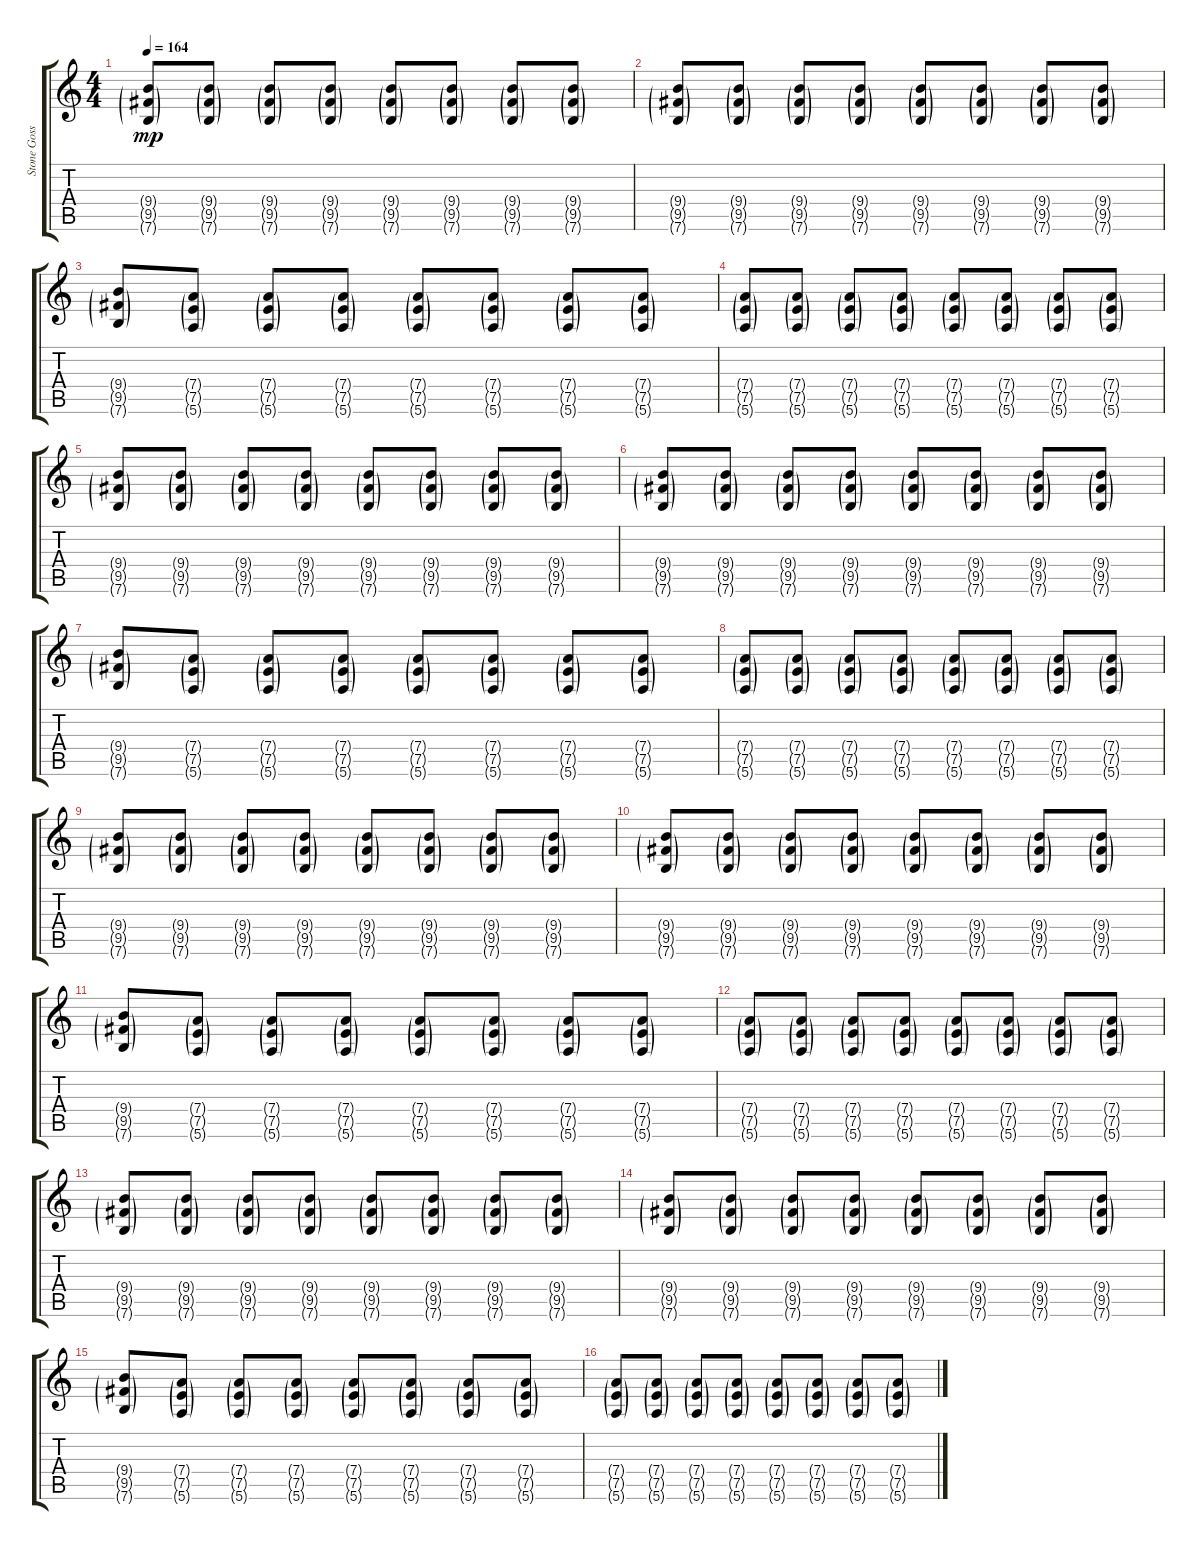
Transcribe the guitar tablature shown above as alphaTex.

\track ("Stone Gossard" "Stone Goss") {instrument overdrivenguitar}
\staff {score tabs}
\tuning (E4 B3 G3 D3 A2 E2) {hide}
\ts (4 4)
\tempo 164
\clef g2
\ks c
(9.4{g} 9.5{g} 7.6{g}).8{dy mp} (9.4{g} 9.5{g} 7.6{g}).8 (9.4{g} 9.5{g} 7.6{g}).8 (9.4{g} 9.5{g} 7.6{g}).8 (9.4{g} 9.5{g} 7.6{g}).8 (9.4{g} 9.5{g} 7.6{g}).8 (9.4{g} 9.5{g} 7.6{g}).8 (9.4{g} 9.5{g} 7.6{g}).8 |
(9.4{g} 9.5{g} 7.6{g}).8 (9.4{g} 9.5{g} 7.6{g}).8 (9.4{g} 9.5{g} 7.6{g}).8 (9.4{g} 9.5{g} 7.6{g}).8 (9.4{g} 9.5{g} 7.6{g}).8 (9.4{g} 9.5{g} 7.6{g}).8 (9.4{g} 9.5{g} 7.6{g}).8 (9.4{g} 9.5{g} 7.6{g}).8 |
(9.4{g} 9.5{g} 7.6{g}).8 (7.4{g} 7.5{g} 5.6{g}).8 (7.4{g} 7.5{g} 5.6{g}).8 (7.4{g} 7.5{g} 5.6{g}).8 (7.4{g} 7.5{g} 5.6{g}).8 (7.4{g} 7.5{g} 5.6{g}).8 (7.4{g} 7.5{g} 5.6{g}).8 (7.4{g} 7.5{g} 5.6{g}).8 |
(7.4{g} 7.5{g} 5.6{g}).8 (7.4{g} 7.5{g} 5.6{g}).8 (7.4{g} 7.5{g} 5.6{g}).8 (7.4{g} 7.5{g} 5.6{g}).8 (7.4{g} 7.5{g} 5.6{g}).8 (7.4{g} 7.5{g} 5.6{g}).8 (7.4{g} 7.5{g} 5.6{g}).8 (7.4{g} 7.5{g} 5.6{g}).8 |
(9.4{g} 9.5{g} 7.6{g}).8 (9.4{g} 9.5{g} 7.6{g}).8 (9.4{g} 9.5{g} 7.6{g}).8 (9.4{g} 9.5{g} 7.6{g}).8 (9.4{g} 9.5{g} 7.6{g}).8 (9.4{g} 9.5{g} 7.6{g}).8 (9.4{g} 9.5{g} 7.6{g}).8 (9.4{g} 9.5{g} 7.6{g}).8 |
(9.4{g} 9.5{g} 7.6{g}).8 (9.4{g} 9.5{g} 7.6{g}).8 (9.4{g} 9.5{g} 7.6{g}).8 (9.4{g} 9.5{g} 7.6{g}).8 (9.4{g} 9.5{g} 7.6{g}).8 (9.4{g} 9.5{g} 7.6{g}).8 (9.4{g} 9.5{g} 7.6{g}).8 (9.4{g} 9.5{g} 7.6{g}).8 |
(9.4{g} 9.5{g} 7.6{g}).8 (7.4{g} 7.5{g} 5.6{g}).8 (7.4{g} 7.5{g} 5.6{g}).8 (7.4{g} 7.5{g} 5.6{g}).8 (7.4{g} 7.5{g} 5.6{g}).8 (7.4{g} 7.5{g} 5.6{g}).8 (7.4{g} 7.5{g} 5.6{g}).8 (7.4{g} 7.5{g} 5.6{g}).8 |
(7.4{g} 7.5{g} 5.6{g}).8 (7.4{g} 7.5{g} 5.6{g}).8 (7.4{g} 7.5{g} 5.6{g}).8 (7.4{g} 7.5{g} 5.6{g}).8 (7.4{g} 7.5{g} 5.6{g}).8 (7.4{g} 7.5{g} 5.6{g}).8 (7.4{g} 7.5{g} 5.6{g}).8 (7.4{g} 7.5{g} 5.6{g}).8 |
(9.4{g} 9.5{g} 7.6{g}).8 (9.4{g} 9.5{g} 7.6{g}).8 (9.4{g} 9.5{g} 7.6{g}).8 (9.4{g} 9.5{g} 7.6{g}).8 (9.4{g} 9.5{g} 7.6{g}).8 (9.4{g} 9.5{g} 7.6{g}).8 (9.4{g} 9.5{g} 7.6{g}).8 (9.4{g} 9.5{g} 7.6{g}).8 |
(9.4{g} 9.5{g} 7.6{g}).8 (9.4{g} 9.5{g} 7.6{g}).8 (9.4{g} 9.5{g} 7.6{g}).8 (9.4{g} 9.5{g} 7.6{g}).8 (9.4{g} 9.5{g} 7.6{g}).8 (9.4{g} 9.5{g} 7.6{g}).8 (9.4{g} 9.5{g} 7.6{g}).8 (9.4{g} 9.5{g} 7.6{g}).8 |
(9.4{g} 9.5{g} 7.6{g}).8 (7.4{g} 7.5{g} 5.6{g}).8 (7.4{g} 7.5{g} 5.6{g}).8 (7.4{g} 7.5{g} 5.6{g}).8 (7.4{g} 7.5{g} 5.6{g}).8 (7.4{g} 7.5{g} 5.6{g}).8 (7.4{g} 7.5{g} 5.6{g}).8 (7.4{g} 7.5{g} 5.6{g}).8 |
(7.4{g} 7.5{g} 5.6{g}).8 (7.4{g} 7.5{g} 5.6{g}).8 (7.4{g} 7.5{g} 5.6{g}).8 (7.4{g} 7.5{g} 5.6{g}).8 (7.4{g} 7.5{g} 5.6{g}).8 (7.4{g} 7.5{g} 5.6{g}).8 (7.4{g} 7.5{g} 5.6{g}).8 (7.4{g} 7.5{g} 5.6{g}).8 |
(9.4{g} 9.5{g} 7.6{g}).8 (9.4{g} 9.5{g} 7.6{g}).8 (9.4{g} 9.5{g} 7.6{g}).8 (9.4{g} 9.5{g} 7.6{g}).8 (9.4{g} 9.5{g} 7.6{g}).8 (9.4{g} 9.5{g} 7.6{g}).8 (9.4{g} 9.5{g} 7.6{g}).8 (9.4{g} 9.5{g} 7.6{g}).8 |
(9.4{g} 9.5{g} 7.6{g}).8 (9.4{g} 9.5{g} 7.6{g}).8 (9.4{g} 9.5{g} 7.6{g}).8 (9.4{g} 9.5{g} 7.6{g}).8 (9.4{g} 9.5{g} 7.6{g}).8 (9.4{g} 9.5{g} 7.6{g}).8 (9.4{g} 9.5{g} 7.6{g}).8 (9.4{g} 9.5{g} 7.6{g}).8 |
(9.4{g} 9.5{g} 7.6{g}).8 (7.4{g} 7.5{g} 5.6{g}).8 (7.4{g} 7.5{g} 5.6{g}).8 (7.4{g} 7.5{g} 5.6{g}).8 (7.4{g} 7.5{g} 5.6{g}).8 (7.4{g} 7.5{g} 5.6{g}).8 (7.4{g} 7.5{g} 5.6{g}).8 (7.4{g} 7.5{g} 5.6{g}).8 |
(7.4{g} 7.5{g} 5.6{g}).8 (7.4{g} 7.5{g} 5.6{g}).8 (7.4{g} 7.5{g} 5.6{g}).8 (7.4{g} 7.5{g} 5.6{g}).8 (7.4{g} 7.5{g} 5.6{g}).8 (7.4{g} 7.5{g} 5.6{g}).8 (7.4{g} 7.5{g} 5.6{g}).8 (7.4{g} 7.5{g} 5.6{g}).8
